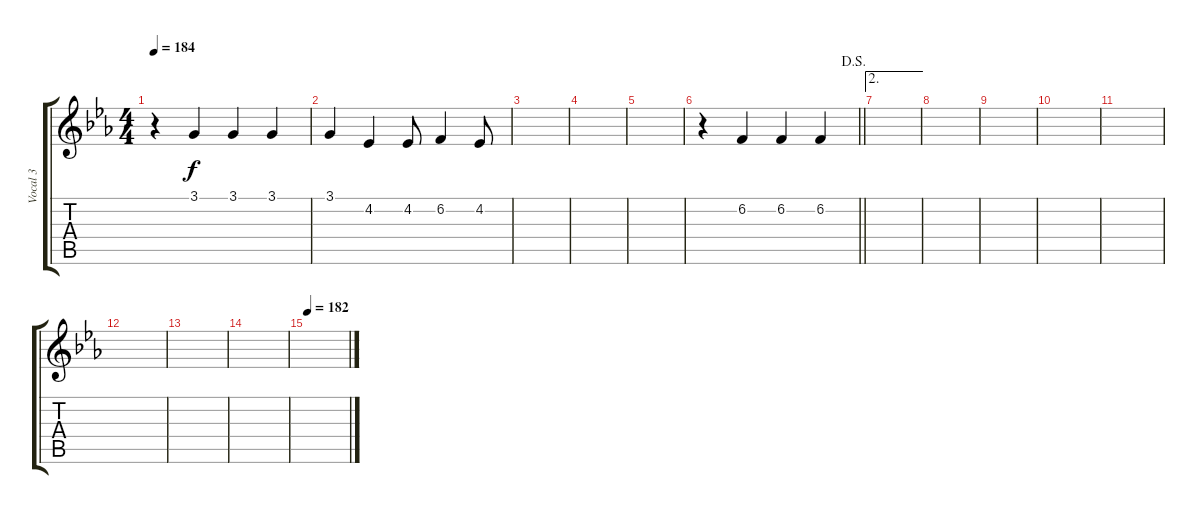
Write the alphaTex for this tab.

\track ("Vocal 3" "Vocal 3") {instrument altosax}
\staff {score tabs}
\tuning (E4 B3 G3 D3 A2 E2) {hide}
\ts (4 4)
\tempo 184
\clef g2
\ks eb
r.4{dy f} 3.1.4 3.1.4 3.1.4 |
3.1.4 4.2.4 4.2.8 6.2.4 4.2.8 |
|
|
|
\jump dalsegno
\barLineRight lightlight
r.4 6.2.4 6.2.4 6.2.4 |
\ae 2
|
|
|
|
|
|
|
|
\tempo 182
